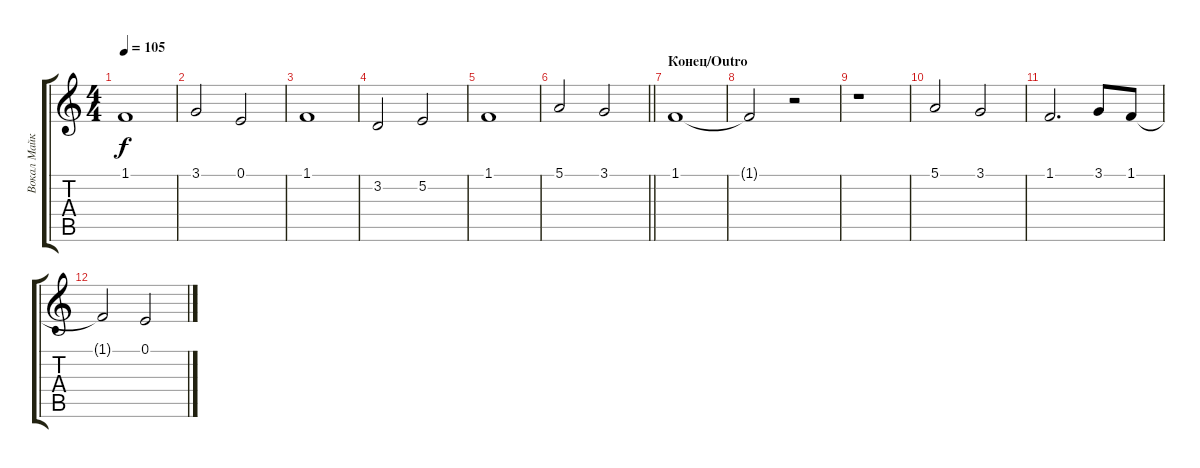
\track ("Вокал Майка/Mike's vocals" "Вокал Майк") {instrument whistle}
\staff {score tabs}
\tuning (E4 B3 G3 D3 A2 E2) {hide}
\ts (4 4)
\tempo 105
\clef g2
\ks c
1.1.1{dy f} |
3.1.2 0.1.2 |
1.1.1 |
3.2.2 5.2.2 |
1.1.1 |
\barLineRight lightlight
5.1.2 3.1.2 |
\section ("" "Конец/Outro")
1.1.1 |
1.1{t}.2 r.2 |
r.1 |
5.1.2 3.1.2 |
1.1.2{d} 3.1.8 1.1.8 |
1.1{t}.2 0.1.2
